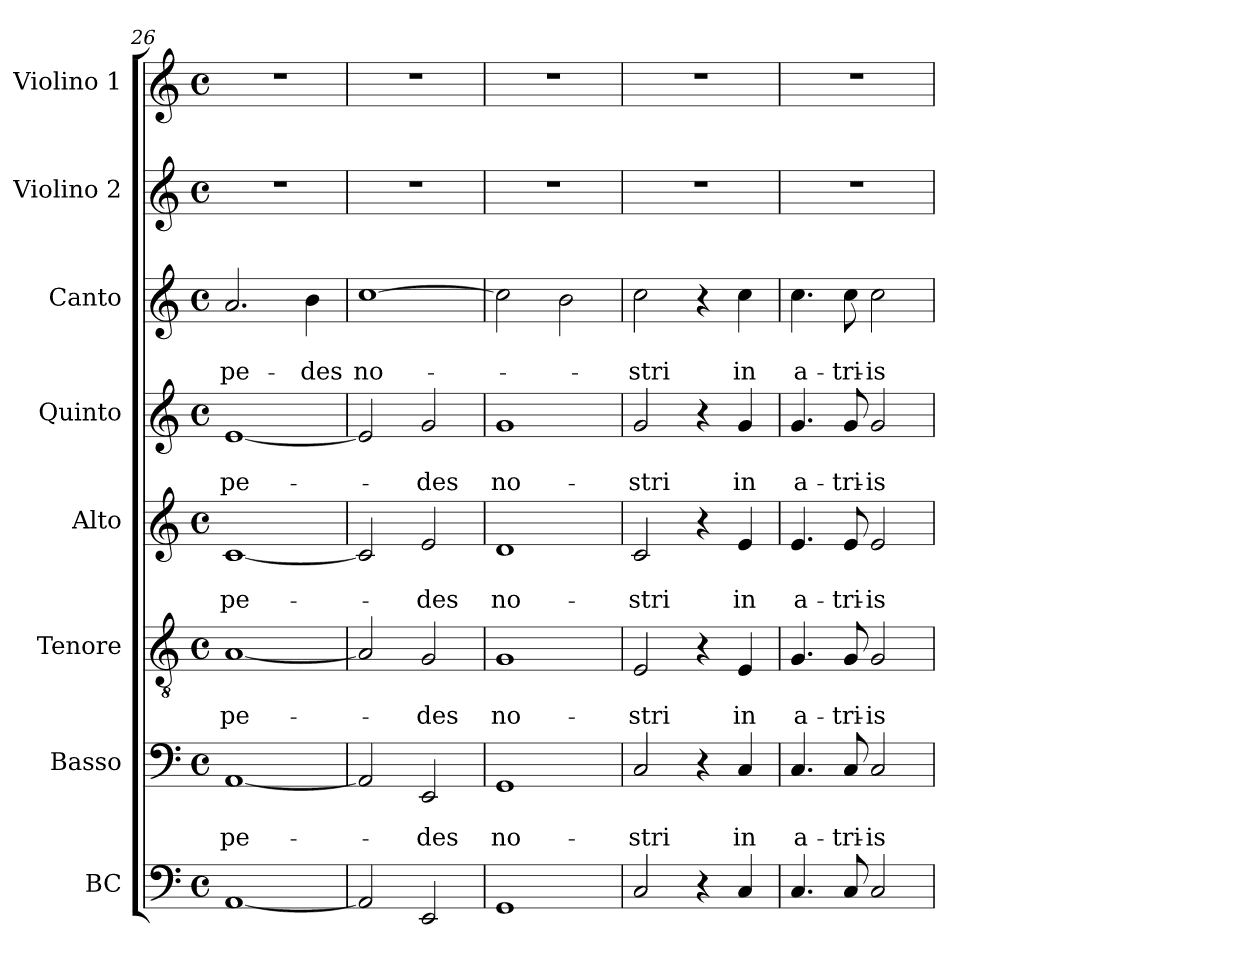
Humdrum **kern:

**kern	**kern	**text	**text	**kern	**text	**text	**kern	**text	**text	**kern	**text	**text	**kern	**text	**text	**kern	**kern
*part8	*part7	*part7	*part7	*part6	*part6	*part6	*part5	*part5	*part5	*part4	*part4	*part4	*part3	*part3	*part3	*part2	*part1
*staff8	*staff7	*staff7	*staff7	*staff6	*staff6	*staff6	*staff5	*staff5	*staff5	*staff4	*staff4	*staff4	*staff3	*staff3	*staff3	*staff2	*staff1
*I"BC	*I"Basso	*	*	*I"Tenore	*	*	*I"Alto	*	*	*I"Quinto	*	*	*I"Canto	*	*	*I"Violino 2	*I"Violino 1
*I'Bc	*I'B	*	*	*I'T	*	*	*I'A	*	*	*I'Q	*	*	*I'C	*	*	*I'V2	*I'V1
*clefF4	*clefF4	*	*	*clefGv2	*	*	*clefG2	*	*	*clefG2	*	*	*clefG2	*	*	*clefG2	*clefG2
*k[]	*k[]	*	*	*k[]	*	*	*k[]	*	*	*k[]	*	*	*k[]	*	*	*k[]	*k[]
*C:	*C:	*	*	*C:	*	*	*C:	*	*	*C:	*	*	*C:	*	*	*C:	*C:
*M4/4	*M4/4	*	*	*M4/4	*	*	*M4/4	*	*	*M4/4	*	*	*M4/4	*	*	*M4/4	*M4/4
*met(c)	*met(c)	*	*	*met(c)	*	*	*met(c)	*	*	*met(c)	*	*	*met(c)	*	*	*met(c)	*met(c)
=26	=26	=26	=26	=26	=26	=26	=26	=26	=26	=26	=26	=26	=26	=26	=26	=26	=26
!	!	!	!LO:LY:b	!	!	!LO:LY:b	!	!	!LO:LY:b	!	!	!LO:LY:b	!	!	!LO:LY:b	!	!
[1AA	[1AA	.	pe-	[1A	.	pe-	[1c	.	pe-	[1e	.	pe-	2.a/	.	pe-	1r	1r
!	!	!	!	!	!	!	!	!	!	!	!	!	!	!	!LO:LY:b	!	!
.	.	.	.	.	.	.	.	.	.	.	.	.	4b\	.	-des	.	.
=27	=27	=27	=27	=27	=27	=27	=27	=27	=27	=27	=27	=27	=27	=27	=27	=27	=27
!	!	!	!	!	!	!	!	!	!	!	!	!	!	!	!LO:LY:b	!	!
2AA/]	2AA/]	.	.	2A/]	.	.	2c/]	.	.	2e/]	.	.	[1cc	.	no-	1r	1r
!	!	!	!LO:LY:b	!	!	!LO:LY:b	!	!	!LO:LY:b	!	!	!LO:LY:b	!	!	!	!	!
2EE/	2EE/	.	-des	2G/	.	-des	2e/	.	-des	2g/	.	-des	.	.	.	.	.
=28	=28	=28	=28	=28	=28	=28	=28	=28	=28	=28	=28	=28	=28	=28	=28	=28	=28
!	!	!	!LO:LY:b	!	!	!LO:LY:b	!	!	!LO:LY:b	!	!	!LO:LY:b	!	!	!	!	!
1GG	1GG	.	no-	1G	.	no-	1d	.	no-	1g	.	no-	2cc\]	.	.	1r	1r
.	.	.	.	.	.	.	.	.	.	.	.	.	2b\	.	.	.	.
!!LO:LB:g=z
=29	=29	=29	=29	=29	=29	=29	=29	=29	=29	=29	=29	=29	=29	=29	=29	=29	=29
!	!	!	!LO:LY:b	!	!	!LO:LY:b	!	!	!LO:LY:b	!	!	!LO:LY:b	!	!	!LO:LY:b	!	!
2C/	2C/	.	-stri	2E/	.	-stri	2c/	.	-stri	2g/	.	-stri	2cc\	.	-stri	1r	1r
4r	4r	.	.	4r	.	.	4r	.	.	4r	.	.	4r	.	.	.	.
!	!	!	!LO:LY:b	!	!	!LO:LY:b	!	!	!LO:LY:b	!	!	!LO:LY:b	!	!	!LO:LY:b	!	!
4C/	4C/	.	in	4E/	.	in	4e/	.	in	4g/	.	in	4cc\	.	in	.	.
=30	=30	=30	=30	=30	=30	=30	=30	=30	=30	=30	=30	=30	=30	=30	=30	=30	=30
!	!	!	!LO:LY:b	!	!	!LO:LY:b	!	!	!LO:LY:b	!	!	!LO:LY:b	!	!	!LO:LY:b	!	!
4.C/	4.C/	.	a-	4.G/	.	a-	4.e/	.	a-	4.g/	.	a-	4.cc\	.	a-	1r	1r
!	!	!	!LO:LY:b	!	!	!LO:LY:b	!	!	!LO:LY:b	!	!	!LO:LY:b	!	!	!LO:LY:b	!	!
8C/	8C/	.	-tri-	8G/	.	-tri-	8e/	.	-tri-	8g/	.	-tri-	8cc\	.	-tri-	.	.
!	!	!	!LO:LY:b	!	!	!LO:LY:b	!	!	!LO:LY:b	!	!	!LO:LY:b	!	!	!LO:LY:b	!	!
2C/	2C/	.	-is	2G/	.	-is	2e/	.	-is	2g/	.	-is	2cc\	.	-is	.	.
=	=	=	=	=	=	=	=	=	=	=	=	=	=	=	=	=	=
*-	*-	*-	*-	*-	*-	*-	*-	*-	*-	*-	*-	*-	*-	*-	*-	*-	*-
